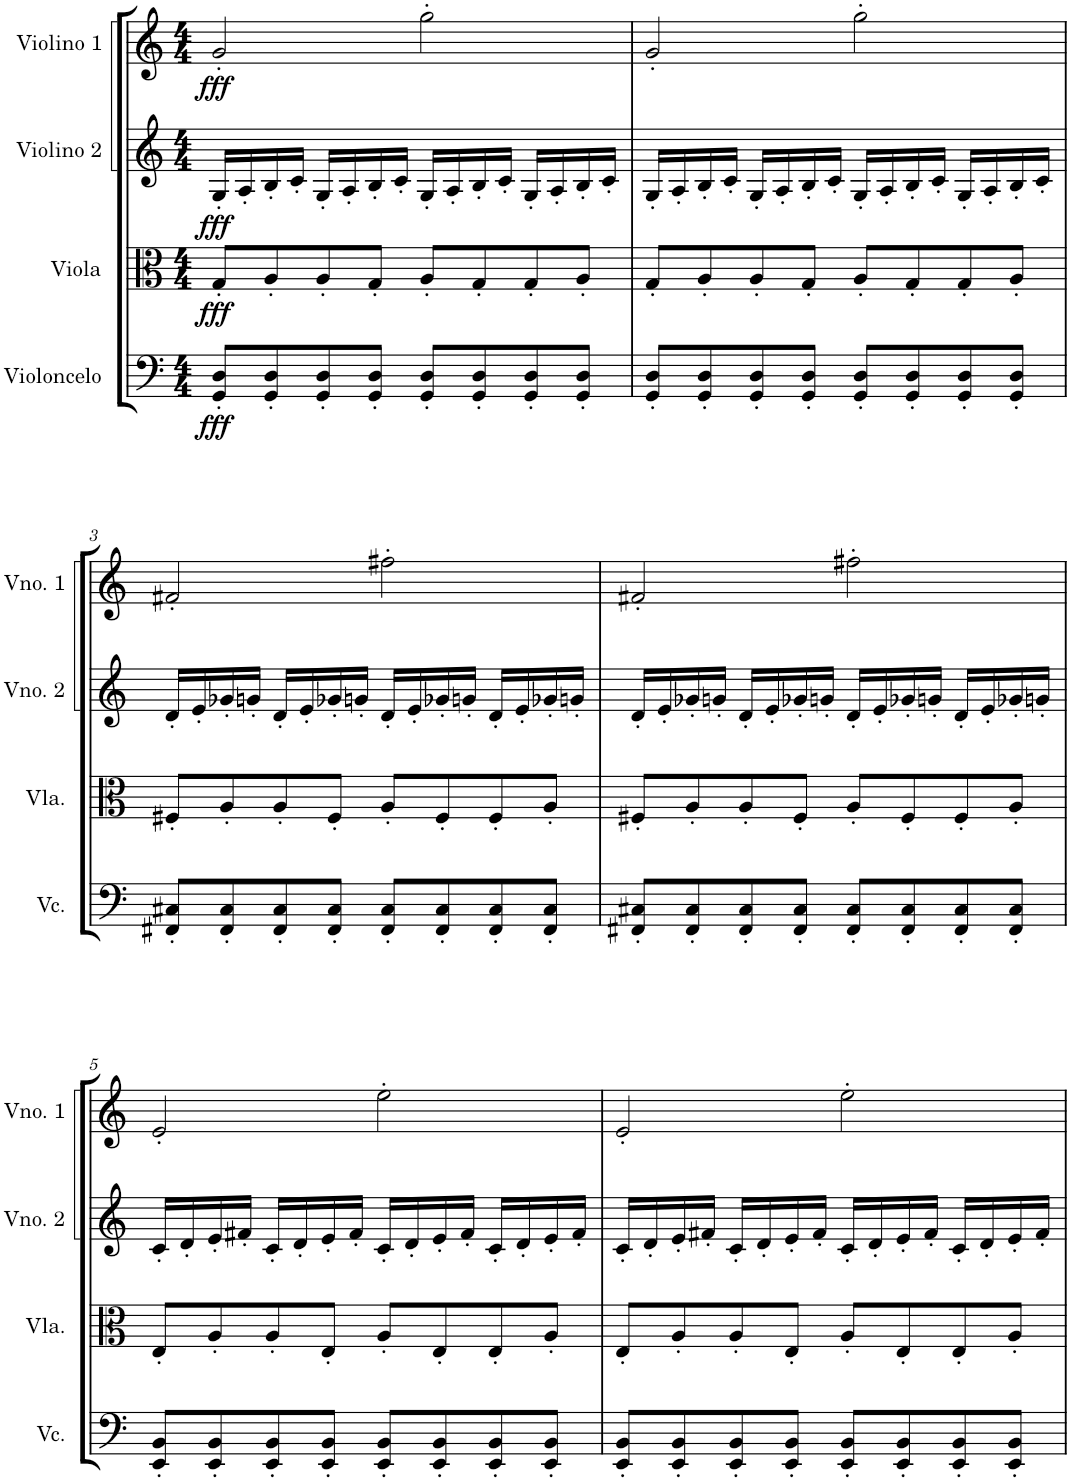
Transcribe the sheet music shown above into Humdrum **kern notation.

**kern	**dynam	**kern	**dynam	**kern	**dynam	**kern	**dynam
*part4	*part4	*part3	*part3	*part2	*part2	*part1	*part1
*staff4	*staff4	*staff3	*staff3	*staff2	*staff2	*staff1	*staff1
*I"Violoncelo	*	*I"Viola	*	*I"Violino 2	*	*I"Violino 1	*
*I'Vc.	*	*I'Vla.	*	*I'Vno. 2	*	*I'Vno. 1	*
*clefF4	*	*clefC3	*	*clefG2	*	*clefG2	*
*k[]	*	*k[]	*	*k[]	*	*k[]	*
*M4/4	*	*M4/4	*	*M4/4	*	*M4/4	*
=1	=1	=1	=1	=1	=1	=1	=1
!	!LO:DY:b	!	!LO:DY:b	!	!LO:DY:b	!	!LO:DY:b
8GG/' 8D/'L	fff	8G'/L	fff	16G'/LL	fff	2g'/	fff
.	.	.	.	16A'/	.	.	.
8GG/' 8D/'	.	8A'/	.	16B'/	.	.	.
.	.	.	.	16c'/JJ	.	.	.
8GG/' 8D/'	.	8A'/	.	16G'/LL	.	.	.
.	.	.	.	16A'/	.	.	.
8GG/' 8D/'J	.	8G'/J	.	16B'/	.	.	.
.	.	.	.	16c'/JJ	.	.	.
8GG/' 8D/'L	.	8A'/L	.	16G'/LL	.	2gg'\	.
.	.	.	.	16A'/	.	.	.
8GG/' 8D/'	.	8G'/	.	16B'/	.	.	.
.	.	.	.	16c'/JJ	.	.	.
8GG/' 8D/'	.	8G'/	.	16G'/LL	.	.	.
.	.	.	.	16A'/	.	.	.
8GG/' 8D/'J	.	8A'/J	.	16B'/	.	.	.
.	.	.	.	16c'/JJ	.	.	.
=2	=2	=2	=2	=2	=2	=2	=2
8GG/' 8D/'L	.	8G'/L	.	16G'/LL	.	2g'/	.
.	.	.	.	16A'/	.	.	.
8GG/' 8D/'	.	8A'/	.	16B'/	.	.	.
.	.	.	.	16c'/JJ	.	.	.
8GG/' 8D/'	.	8A'/	.	16G'/LL	.	.	.
.	.	.	.	16A'/	.	.	.
8GG/' 8D/'J	.	8G'/J	.	16B'/	.	.	.
.	.	.	.	16c'/JJ	.	.	.
8GG/' 8D/'L	.	8A'/L	.	16G'/LL	.	2gg'\	.
.	.	.	.	16A'/	.	.	.
8GG/' 8D/'	.	8G'/	.	16B'/	.	.	.
.	.	.	.	16c'/JJ	.	.	.
8GG/' 8D/'	.	8G'/	.	16G'/LL	.	.	.
.	.	.	.	16A'/	.	.	.
8GG/' 8D/'J	.	8A'/J	.	16B'/	.	.	.
.	.	.	.	16c'/JJ	.	.	.
!!LO:LB:g=z
=3	=3	=3	=3	=3	=3	=3	=3
8FF#X/' 8C#X/'L	.	8F#X'/L	.	16d'/LL	.	2f#X'/	.
.	.	.	.	16e'/	.	.	.
8FF#/' 8C#/'	.	8A'/	.	16g-X'/	.	.	.
.	.	.	.	16gn'/JJ	.	.	.
8FF#/' 8C#/'	.	8A'/	.	16d'/LL	.	.	.
.	.	.	.	16e'/	.	.	.
8FF#/' 8C#/'J	.	8F#'/J	.	16g-X'/	.	.	.
.	.	.	.	16gn'/JJ	.	.	.
8FF#/' 8C#/'L	.	8A'/L	.	16d'/LL	.	2ff#X'\	.
.	.	.	.	16e'/	.	.	.
8FF#/' 8C#/'	.	8F#'/	.	16g-X'/	.	.	.
.	.	.	.	16gn'/JJ	.	.	.
8FF#/' 8C#/'	.	8F#'/	.	16d'/LL	.	.	.
.	.	.	.	16e'/	.	.	.
8FF#/' 8C#/'J	.	8A'/J	.	16g-X'/	.	.	.
.	.	.	.	16gn'/JJ	.	.	.
=4	=4	=4	=4	=4	=4	=4	=4
8FF#X/' 8C#X/'L	.	8F#X'/L	.	16d'/LL	.	2f#X'/	.
.	.	.	.	16e'/	.	.	.
8FF#/' 8C#/'	.	8A'/	.	16g-X'/	.	.	.
.	.	.	.	16gn'/JJ	.	.	.
8FF#/' 8C#/'	.	8A'/	.	16d'/LL	.	.	.
.	.	.	.	16e'/	.	.	.
8FF#/' 8C#/'J	.	8F#'/J	.	16g-X'/	.	.	.
.	.	.	.	16gn'/JJ	.	.	.
8FF#/' 8C#/'L	.	8A'/L	.	16d'/LL	.	2ff#X'\	.
.	.	.	.	16e'/	.	.	.
8FF#/' 8C#/'	.	8F#'/	.	16g-X'/	.	.	.
.	.	.	.	16gn'/JJ	.	.	.
8FF#/' 8C#/'	.	8F#'/	.	16d'/LL	.	.	.
.	.	.	.	16e'/	.	.	.
8FF#/' 8C#/'J	.	8A'/J	.	16g-X'/	.	.	.
.	.	.	.	16gn'/JJ	.	.	.
!!LO:LB:g=z
=5	=5	=5	=5	=5	=5	=5	=5
8EE/' 8BB/'L	.	8E'/L	.	16c'/LL	.	2e'/	.
.	.	.	.	16d'/	.	.	.
8EE/' 8BB/'	.	8A'/	.	16e'/	.	.	.
.	.	.	.	16f#X'/JJ	.	.	.
8EE/' 8BB/'	.	8A'/	.	16c'/LL	.	.	.
.	.	.	.	16d'/	.	.	.
8EE/' 8BB/'J	.	8E'/J	.	16e'/	.	.	.
.	.	.	.	16f#'/JJ	.	.	.
8EE/' 8BB/'L	.	8A'/L	.	16c'/LL	.	2ee'\	.
.	.	.	.	16d'/	.	.	.
8EE/' 8BB/'	.	8E'/	.	16e'/	.	.	.
.	.	.	.	16f#'/JJ	.	.	.
8EE/' 8BB/'	.	8E'/	.	16c'/LL	.	.	.
.	.	.	.	16d'/	.	.	.
8EE/' 8BB/'J	.	8A'/J	.	16e'/	.	.	.
.	.	.	.	16f#'/JJ	.	.	.
=6	=6	=6	=6	=6	=6	=6	=6
8EE/' 8BB/'L	.	8E'/L	.	16c'/LL	.	2e'/	.
.	.	.	.	16d'/	.	.	.
8EE/' 8BB/'	.	8A'/	.	16e'/	.	.	.
.	.	.	.	16f#X'/JJ	.	.	.
8EE/' 8BB/'	.	8A'/	.	16c'/LL	.	.	.
.	.	.	.	16d'/	.	.	.
8EE/' 8BB/'J	.	8E'/J	.	16e'/	.	.	.
.	.	.	.	16f#'/JJ	.	.	.
8EE/' 8BB/'L	.	8A'/L	.	16c'/LL	.	2ee'\	.
.	.	.	.	16d'/	.	.	.
8EE/' 8BB/'	.	8E'/	.	16e'/	.	.	.
.	.	.	.	16f#'/JJ	.	.	.
8EE/' 8BB/'	.	8E'/	.	16c'/LL	.	.	.
.	.	.	.	16d'/	.	.	.
8EE/' 8BB/'J	.	8A'/J	.	16e'/	.	.	.
.	.	.	.	16f#'/JJ	.	.	.
=	=	=	=	=	=	=	=
*-	*-	*-	*-	*-	*-	*-	*-
